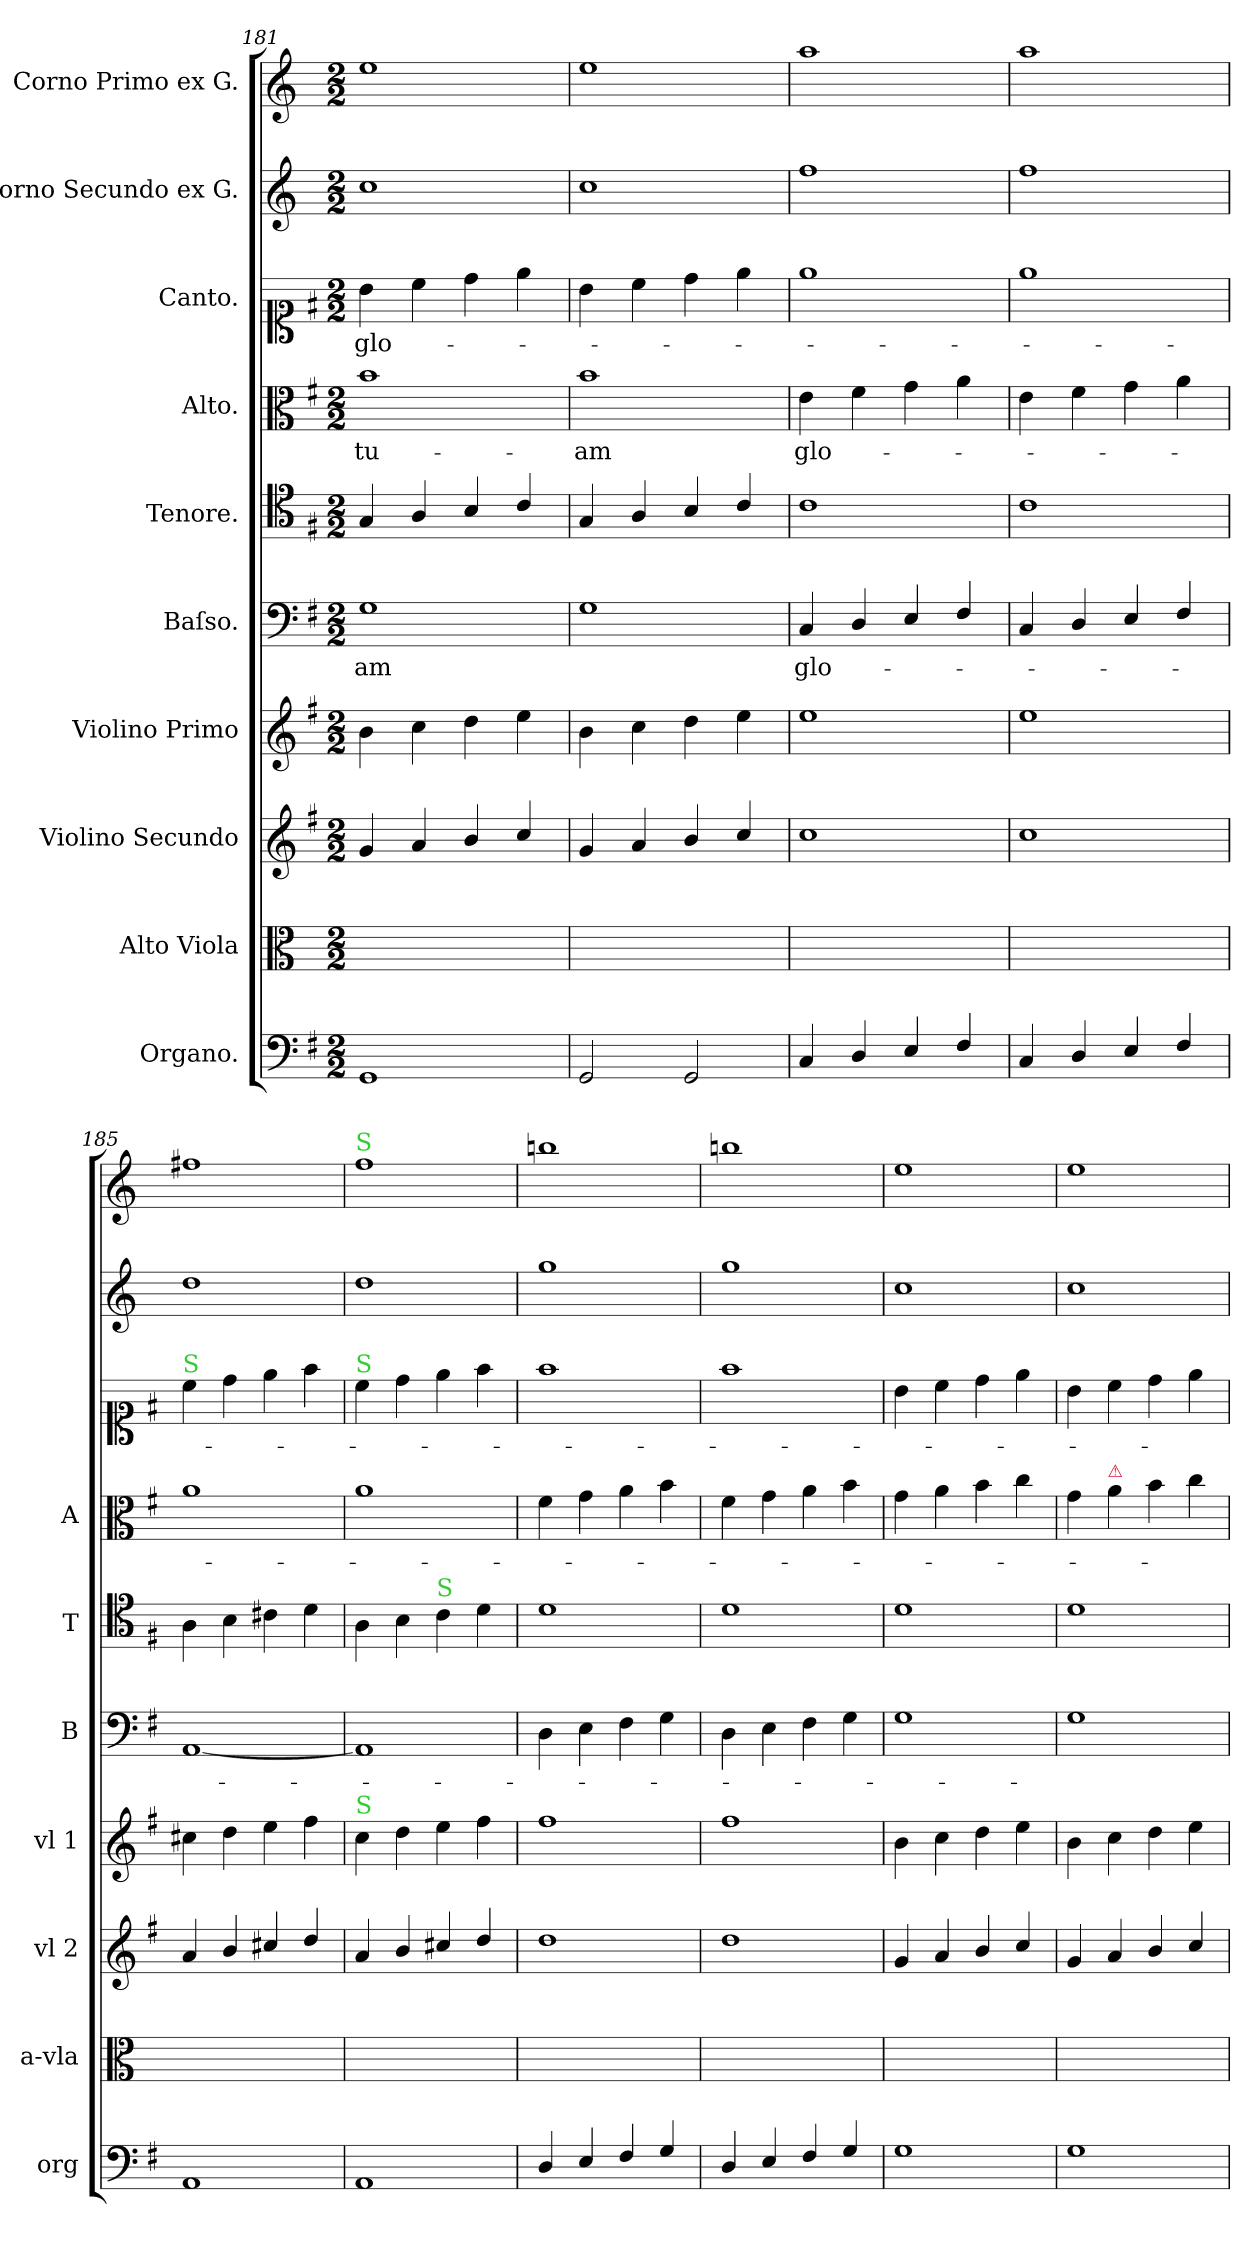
**kern	**kern	**kern	**kern	**kern	**text	**kern	**kern	**text	**kern	**text	**kern	**kern
*part10	*part9	*part8	*part7	*part6	*part6	*part5	*part4	*part4	*part3	*part3	*part2	*part1
*staff10	*staff9	*staff8	*staff7	*staff6	*staff6	*staff5	*staff4	*staff4	*staff3	*staff3	*staff2	*staff1
*I"Organo.	*I"Alto Viola	*I"Violino Secundo	*I"Violino Primo	*I"Baſso.	*	*I"Tenore.	*I"Alto.	*	*I"Canto.	*	*I"Corno Secundo ex G.	*I"Corno Primo ex G.
*I'org	*I'a-vla	*I'vl 2	*I'vl 1	*I'B	*	*I'T	*I'A	*	*	*	*	*
*clefF4	*clefC3	*clefG2	*clefG2	*clefF4	*	*clefC4	*clefC3	*	*clefC1	*	*clefG2	*clefG2
*	*	*	*	*	*	*	*	*	*	*	*ITrd3c5	*ITrd3c5
*k[f#]	*k[]	*k[f#]	*k[f#]	*k[f#]	*	*k[f#]	*k[f#]	*	*k[f#]	*	*	*
*M2/2	*M2/2	*M2/2	*M2/2	*M2/2	*	*M2/2	*M2/2	*	*M2/2	*	*M2/2	*M2/2
=181	=181	=181	=181	=181	=181	=181	=181	=181	=181	=181	=181	=181
1GG	1ryy	4g/	4b\	1G	-am	4G/	1b	tu-	4b\	glo-	1g	1b
.	.	4a/	4cc\	.	.	4A/	.	.	4cc\	.	.	.
.	.	4b/	4dd\	.	.	4B/	.	.	4dd\	.	.	.
.	.	4cc/	4ee\	.	.	4c/	.	.	4ee\	.	.	.
=182	=182	=182	=182	=182	=182	=182	=182	=182	=182	=182	=182	=182
2GG/	1ryy	4g/	4b\	1G	.	4G/	1b	-am	4b\	.	1g	1b
.	.	4a/	4cc\	.	.	4A/	.	.	4cc\	.	.	.
2GG/	.	4b/	4dd\	.	.	4B/	.	.	4dd\	.	.	.
.	.	4cc/	4ee\	.	.	4c/	.	.	4ee\	.	.	.
=183	=183	=183	=183	=183	=183	=183	=183	=183	=183	=183	=183	=183
4C/	1ryy	1cc	1ee	4C/	glo-	1c	4e\	glo-	1ee	.	1cc	1ee
4D/	.	.	.	4D/	.	.	4f#\	.	.	.	.	.
4E/	.	.	.	4E/	.	.	4g\	.	.	.	.	.
4F#/	.	.	.	4F#/	.	.	4a\	.	.	.	.	.
=184	=184	=184	=184	=184	=184	=184	=184	=184	=184	=184	=184	=184
4C/	1ryy	1cc	1ee	4C/	.	1c	4e\	.	1ee	.	1cc	1ee
4D/	.	.	.	4D/	.	.	4f#\	.	.	.	.	.
4E/	.	.	.	4E/	.	.	4g\	.	.	.	.	.
4F#/	.	.	.	4F#/	.	.	4a\	.	.	.	.	.
=185	=185	=185	=185	=185	=185	=185	=185	=185	=185	=185	=185	=185
!	!	!	!	!	!	!	!	!	!LO:TX:a:color=limegreen:t=S	!	!	!
1AA	1ryy	4a/	4cc#X\	[1AA	.	4A\	1a	.	4cc\	.	1a	1cc#X
.	.	4b/	4dd\	.	.	4B\	.	.	4dd\	.	.	.
.	.	4cc#X/	4ee\	.	.	4c#X\	.	.	4ee\	.	.	.
.	.	4dd/	4ff#\	.	.	4d\	.	.	4ff#\	.	.	.
=186	=186	=186	=186	=186	=186	=186	=186	=186	=186	=186	=186	=186
!	!	!	!	!	!	!	!	!	!	!	!	!LO:TX:a:color=limegreen:t=S
!	!	!	!	!	!	!	!	!	!LO:TX:a:color=limegreen:t=S	!	!	!
!	!	!	!LO:TX:a:color=limegreen:t=S	!	!	!	!	!	!	!	!	!
1AA	1ryy	4a/	4cc\	1AA]	.	4A\	1a	.	4cc\	.	1a	1cc
.	.	4b/	4dd\	.	.	4B\	.	.	4dd\	.	.	.
!	!	!	!	!	!	!LO:TX:a:color=limegreen:t=S	!	!	!	!	!	!
.	.	4cc#X/	4ee\	.	.	4c\	.	.	4ee\	.	.	.
.	.	4dd/	4ff#\	.	.	4d\	.	.	4ff#\	.	.	.
=187	=187	=187	=187	=187	=187	=187	=187	=187	=187	=187	=187	=187
4D/	1ryy	1dd	1ff#	4D\	.	1d	4f#\	.	1ff#	.	1dd	1ff#X
4E/	.	.	.	4E\	.	.	4g\	.	.	.	.	.
4F#/	.	.	.	4F#\	.	.	4a\	.	.	.	.	.
4G/	.	.	.	4G\	.	.	4b\	.	.	.	.	.
=188	=188	=188	=188	=188	=188	=188	=188	=188	=188	=188	=188	=188
4D/	1ryy	1dd	1ff#	4D\	.	1d	4f#\	.	1ff#	.	1dd	1ff#X
4E/	.	.	.	4E\	.	.	4g\	.	.	.	.	.
4F#/	.	.	.	4F#\	.	.	4a\	.	.	.	.	.
4G/	.	.	.	4G\	.	.	4b\	.	.	.	.	.
=189	=189	=189	=189	=189	=189	=189	=189	=189	=189	=189	=189	=189
1G	1ryy	4g/	4b\	1G	.	1d	4g\	.	4b\	.	1g	1b
.	.	4a/	4cc\	.	.	.	4a\	.	4cc\	.	.	.
.	.	4b/	4dd\	.	.	.	4b\	.	4dd\	.	.	.
.	.	4cc/	4ee\	.	.	.	4cc\	.	4ee\	.	.	.
=190	=190	=190	=190	=190	=190	=190	=190	=190	=190	=190	=190	=190
1G	1ryy	4g/	4b\	1G	.	1d	4g\	.	4b\	.	1g	1b
!	!	!	!	!	!	!	!LO:TX:a:color=crimson:t=⚠	!	!	!	!	!
.	.	4a/	4cc\	.	.	.	4a\	.	4cc\	.	.	.
.	.	4b/	4dd\	.	.	.	4b\	.	4dd\	.	.	.
.	.	4cc/	4ee\	.	.	.	4cc\	.	4ee\	.	.	.
=	=	=	=	=	=	=	=	=	=	=	=	=
*-	*-	*-	*-	*-	*-	*-	*-	*-	*-	*-	*-	*-
